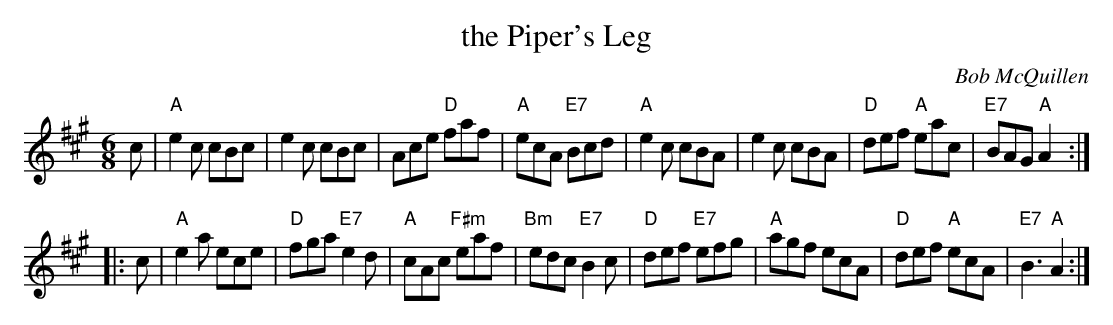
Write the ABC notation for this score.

X:1
T: the Piper's Leg
C: Bob McQuillen
M: 6/8
L: 1/8
K: A
c \
| "A"e2c cBc | e2c cBc | Ace "D"faf | "A"ecA "E7"Bcd \
| "A"e2c cBA |e2c cBA | "D"def "A"eac | "E7"BAG "A"A2 :|
|: c \
| "A"e2a ece | "D"fga "E7"e2d | "A"cAc "F#m"eaf | "Bm"edc "E7"B2c \
| "D"def "E7"efg | "A"agf ecA | "D"def "A"ecA | "E7"B3 "A"A2 :|
